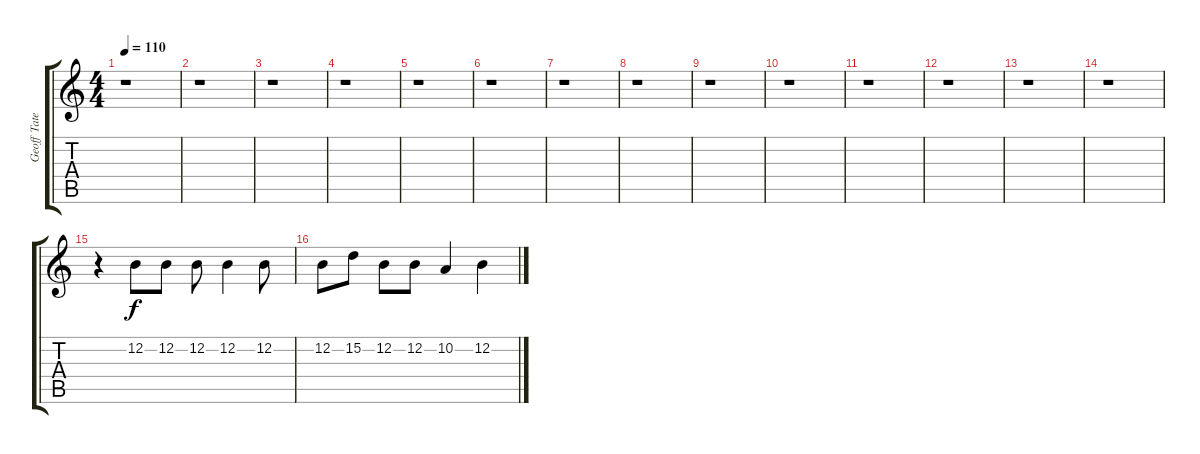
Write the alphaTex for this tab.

\track ("Geoff Tate" "Geoff Tate") {instrument tenorsax}
\staff {score tabs}
\tuning (E4 B3 G3 D3 A2 E2) {hide}
\ts (4 4)
\tempo 110
\clef g2
\ks c
r.1{dy f} |
r.1 |
r.1 |
r.1 |
r.1 |
r.1 |
r.1 |
r.1 |
r.1 |
r.1 |
r.1 |
r.1 |
r.1 |
r.1 |
r.4 12.2.8 12.2.8 12.2.8 12.2.4 12.2.8 |
12.2.8 15.2.8 12.2.8 12.2.8 10.2.4 12.2.4
